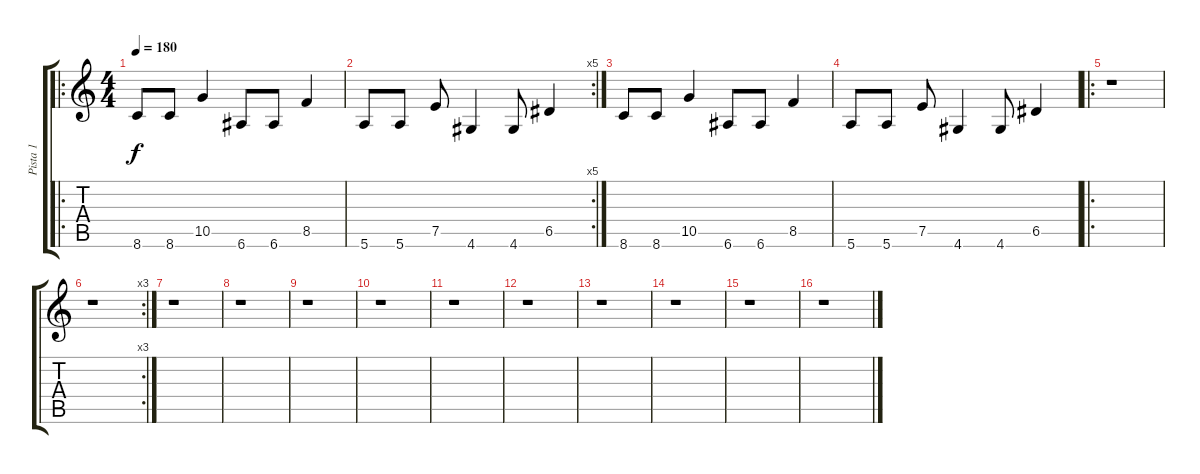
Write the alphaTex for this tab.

\track ("Pista 1" "Pista 1") {instrument acousticguitarsteel}
\staff {score tabs}
\tuning (E4 B3 G3 D3 A2 E2) {hide}
\ro
\ts (4 4)
\tempo 180
\clef g2
\ks c
8.6.8{dy f instrument acousticguitarsteel} 8.6.8 10.5.4 6.6.8 6.6.8 8.5.4 |
\rc 5
5.6.8 5.6.8 7.5.8 4.6.4 4.6.8 6.5.4 |
8.6.8 8.6.8 10.5.4 6.6.8 6.6.8 8.5.4 |
5.6.8 5.6.8 7.5.8 4.6.4 4.6.8 6.5.4 |
\ro
r.1 |
\rc 3
r.1 |
r.1 |
r.1 |
r.1 |
r.1 |
r.1 |
r.1 |
r.1 |
r.1 |
r.1 |
r.1
